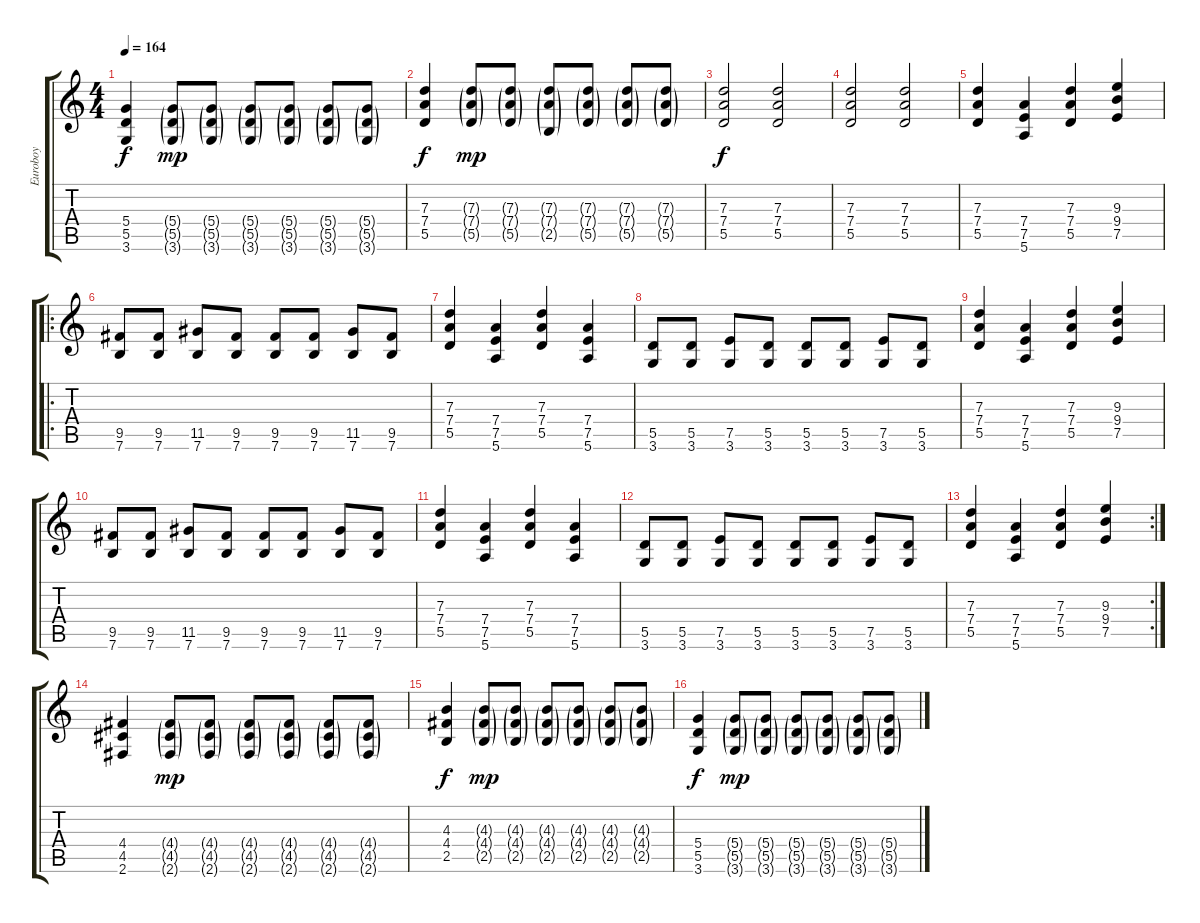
\track ("Euroboy" "Euroboy") {instrument distortionguitar}
\staff {score tabs}
\tuning (E4 B3 G3 D3 A2 E2) {hide}
\ts (4 4)
\tempo 164
\clef g2
\ks c
(5.4 5.5 3.6).4{dy f} (5.4{g} 5.5{g} 3.6{g}).8{dy mp} (5.4{g} 5.5{g} 3.6{g}).8 (5.4{g} 5.5{g} 3.6{g}).8 (5.4{g} 5.5{g} 3.6{g}).8 (5.4{g} 5.5{g} 3.6{g}).8 (5.4{g} 5.5{g} 3.6{g}).8 |
(7.3 7.4 5.5).4{dy f} (7.3{g} 7.4{g} 5.5{g}).8{dy mp} (7.3{g} 7.4{g} 5.5{g}).8 (7.3{g} 7.4{g} 2.5{g}).8 (7.3{g} 7.4{g} 5.5{g}).8 (7.3{g} 7.4{g} 5.5{g}).8 (7.3{g} 7.4{g} 5.5{g}).8 |
(7.3 7.4 5.5).2{dy f} (7.3 7.4 5.5).2 |
(7.3 7.4 5.5).2 (7.3 7.4 5.5).2 |
(7.3 7.4 5.5).4 (7.4 7.5 5.6).4 (7.3 7.4 5.5).4 (9.3 9.4 7.5).4 |
\ro
(9.5 7.6).8 (9.5 7.6).8 (11.5 7.6).8 (9.5 7.6).8 (9.5 7.6).8 (9.5 7.6).8 (11.5 7.6).8 (9.5 7.6).8 |
(7.3 7.4 5.5).4 (7.4 7.5 5.6).4 (7.3 7.4 5.5).4 (7.4 7.5 5.6).4 |
(5.5 3.6).8 (5.5 3.6).8 (7.5 3.6).8 (5.5 3.6).8 (5.5 3.6).8 (5.5 3.6).8 (7.5 3.6).8 (5.5 3.6).8 |
(7.3 7.4 5.5).4 (7.4 7.5 5.6).4 (7.3 7.4 5.5).4 (9.3 9.4 7.5).4 |
(9.5 7.6).8 (9.5 7.6).8 (11.5 7.6).8 (9.5 7.6).8 (9.5 7.6).8 (9.5 7.6).8 (11.5 7.6).8 (9.5 7.6).8 |
(7.3 7.4 5.5).4 (7.4 7.5 5.6).4 (7.3 7.4 5.5).4 (7.4 7.5 5.6).4 |
(5.5 3.6).8 (5.5 3.6).8 (7.5 3.6).8 (5.5 3.6).8 (5.5 3.6).8 (5.5 3.6).8 (7.5 3.6).8 (5.5 3.6).8 |
\rc 2
(7.3 7.4 5.5).4 (7.4 7.5 5.6).4 (7.3 7.4 5.5).4 (9.3 9.4 7.5).4 |
(4.4 4.5 2.6).4 (4.4{g} 4.5{g} 2.6{g}).8{dy mp} (4.4{g} 4.5{g} 2.6{g}).8 (4.4{g} 4.5{g} 2.6{g}).8 (4.4{g} 4.5{g} 2.6{g}).8 (4.4{g} 4.5{g} 2.6{g}).8 (4.4{g} 4.5{g} 2.6{g}).8 |
(4.3 4.4 2.5).4{dy f} (4.3{g} 4.4{g} 2.5{g}).8{dy mp} (4.3{g} 4.4{g} 2.5{g}).8 (4.3{g} 4.4{g} 2.5{g}).8 (4.3{g} 4.4{g} 2.5{g}).8 (4.3{g} 4.4{g} 2.5{g}).8 (4.3{g} 4.4{g} 2.5{g}).8 |
(5.4 5.5 3.6).4{dy f} (5.4{g} 5.5{g} 3.6{g}).8{dy mp} (5.4{g} 5.5{g} 3.6{g}).8 (5.4{g} 5.5{g} 3.6{g}).8 (5.4{g} 5.5{g} 3.6{g}).8 (5.4{g} 5.5{g} 3.6{g}).8 (5.4{g} 5.5{g} 3.6{g}).8
